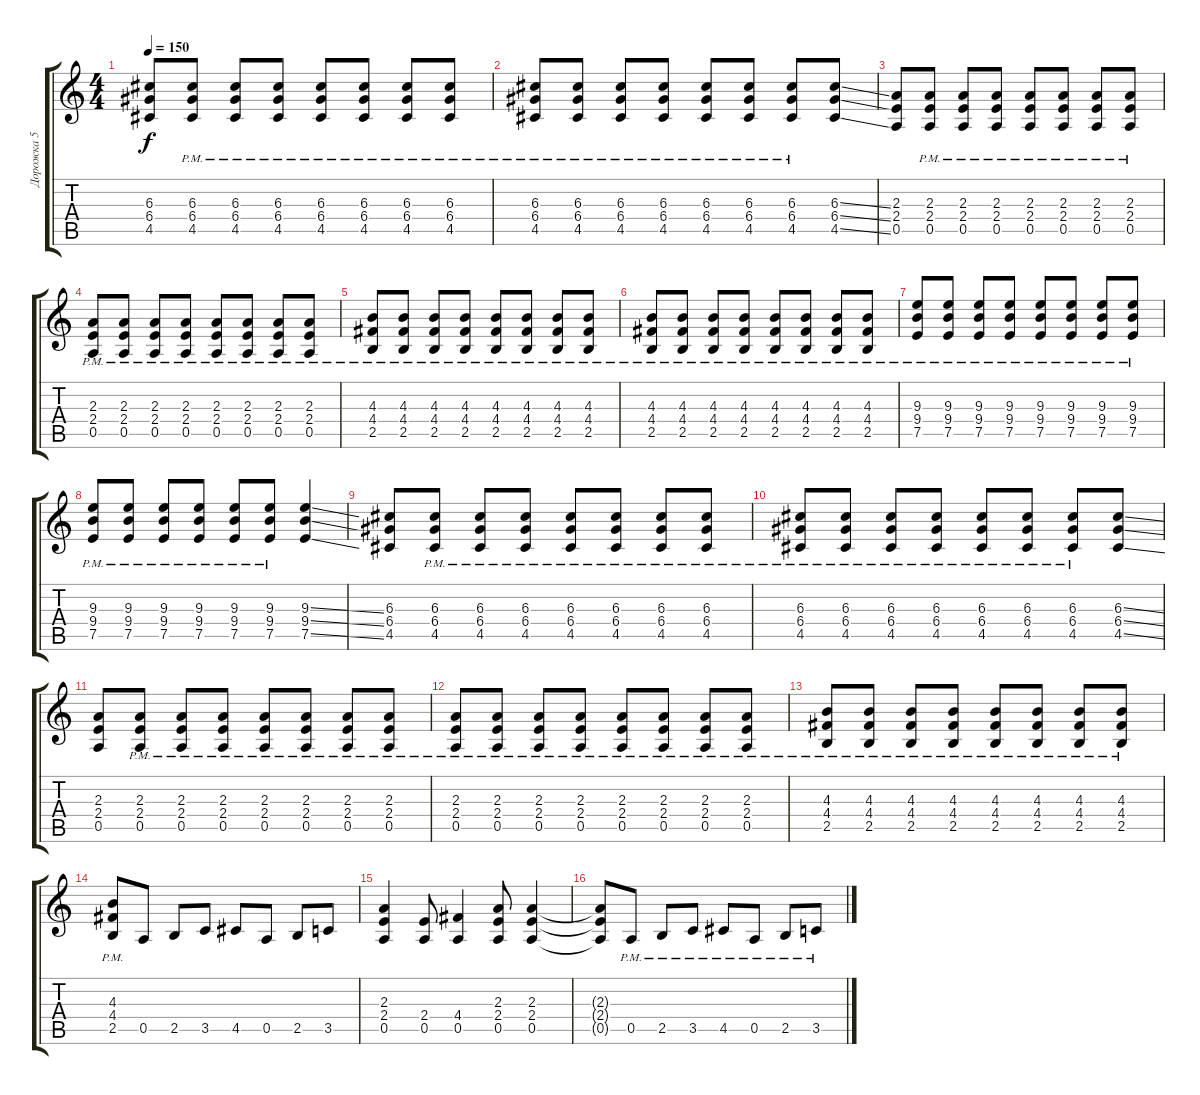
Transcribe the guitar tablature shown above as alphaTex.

\track ("Дорожка 5" "Дорожка 5") {instrument distortionguitar}
\staff {score tabs}
\tuning (E4 B3 G3 D3 A2 E2) {hide}
\ts (4 4)
\tempo 150
\clef g2
\ks c
(6.3 6.4 4.5).8{dy f} (6.3{pm} 6.4{pm} 4.5{pm}).8 (6.3{pm} 6.4{pm} 4.5{pm}).8 (6.3{pm} 6.4{pm} 4.5{pm}).8 (6.3{pm} 6.4{pm} 4.5{pm}).8 (6.3{pm} 6.4{pm} 4.5{pm}).8 (6.3{pm} 6.4{pm} 4.5{pm}).8 (6.3{pm} 6.4{pm} 4.5{pm}).8 |
(6.3{pm} 6.4{pm} 4.5{pm}).8 (6.3{pm} 6.4{pm} 4.5{pm}).8 (6.3{pm} 6.4{pm} 4.5{pm}).8 (6.3{pm} 6.4{pm} 4.5{pm}).8 (6.3{pm} 6.4{pm} 4.5{pm}).8 (6.3{pm} 6.4{pm} 4.5{pm}).8 (6.3{pm} 6.4{pm} 4.5{pm}).8 (6.3{ss} 6.4{ss} 4.5{ss}).8 |
(2.3 2.4 0.5).8 (2.3{pm} 2.4{pm} 0.5{pm}).8 (2.3{pm} 2.4{pm} 0.5{pm}).8 (2.3{pm} 2.4{pm} 0.5{pm}).8 (2.3{pm} 2.4{pm} 0.5{pm}).8 (2.3{pm} 2.4{pm} 0.5{pm}).8 (2.3{pm} 2.4{pm} 0.5{pm}).8 (2.3{pm} 2.4{pm} 0.5{pm}).8 |
(2.3{pm} 2.4{pm} 0.5{pm}).8 (2.3{pm} 2.4{pm} 0.5{pm}).8 (2.3{pm} 2.4{pm} 0.5{pm}).8 (2.3{pm} 2.4{pm} 0.5{pm}).8 (2.3{pm} 2.4{pm} 0.5{pm}).8 (2.3{pm} 2.4{pm} 0.5{pm}).8 (2.3{pm} 2.4{pm} 0.5{pm}).8 (2.3{pm} 2.4{pm} 0.5{pm}).8 |
(4.3{pm} 4.4{pm} 2.5{pm}).8 (4.3{pm} 4.4{pm} 2.5{pm}).8 (4.3{pm} 4.4{pm} 2.5{pm}).8 (4.3{pm} 4.4{pm} 2.5{pm}).8 (4.3{pm} 4.4{pm} 2.5{pm}).8 (4.3{pm} 4.4{pm} 2.5{pm}).8 (4.3{pm} 4.4{pm} 2.5{pm}).8 (4.3{pm} 4.4{pm} 2.5{pm}).8 |
(4.3{pm} 4.4{pm} 2.5{pm}).8 (4.3{pm} 4.4{pm} 2.5{pm}).8 (4.3{pm} 4.4{pm} 2.5{pm}).8 (4.3{pm} 4.4{pm} 2.5{pm}).8 (4.3{pm} 4.4{pm} 2.5{pm}).8 (4.3{pm} 4.4{pm} 2.5{pm}).8 (4.3{pm} 4.4{pm} 2.5{pm}).8 (4.3{pm} 4.4{pm} 2.5{pm}).8 |
(9.3{pm} 9.4{pm} 7.5{pm}).8 (9.3{pm} 9.4{pm} 7.5{pm}).8 (9.3{pm} 9.4{pm} 7.5{pm}).8 (9.3{pm} 9.4{pm} 7.5{pm}).8 (9.3{pm} 9.4{pm} 7.5{pm}).8 (9.3{pm} 9.4{pm} 7.5{pm}).8 (9.3{pm} 9.4{pm} 7.5{pm}).8 (9.3{pm} 9.4{pm} 7.5{pm}).8 |
(9.3{pm} 9.4{pm} 7.5{pm}).8 (9.3{pm} 9.4{pm} 7.5{pm}).8 (9.3{pm} 9.4{pm} 7.5{pm}).8 (9.3{pm} 9.4{pm} 7.5{pm}).8 (9.3{pm} 9.4{pm} 7.5{pm}).8 (9.3{pm} 9.4{pm} 7.5{pm}).8 (9.3{ss} 9.4{ss} 7.5{ss}).4 |
(6.3 6.4 4.5).8 (6.3{pm} 6.4{pm} 4.5{pm}).8 (6.3{pm} 6.4{pm} 4.5{pm}).8 (6.3{pm} 6.4{pm} 4.5{pm}).8 (6.3{pm} 6.4{pm} 4.5{pm}).8 (6.3{pm} 6.4{pm} 4.5{pm}).8 (6.3{pm} 6.4{pm} 4.5{pm}).8 (6.3{pm} 6.4{pm} 4.5{pm}).8 |
(6.3{pm} 6.4{pm} 4.5{pm}).8 (6.3{pm} 6.4{pm} 4.5{pm}).8 (6.3{pm} 6.4{pm} 4.5{pm}).8 (6.3{pm} 6.4{pm} 4.5{pm}).8 (6.3{pm} 6.4{pm} 4.5{pm}).8 (6.3{pm} 6.4{pm} 4.5{pm}).8 (6.3{pm} 6.4{pm} 4.5{pm}).8 (6.3{ss} 6.4{ss} 4.5{ss}).8 |
(2.3 2.4 0.5).8 (2.3{pm} 2.4{pm} 0.5{pm}).8 (2.3{pm} 2.4{pm} 0.5{pm}).8 (2.3{pm} 2.4{pm} 0.5{pm}).8 (2.3{pm} 2.4{pm} 0.5{pm}).8 (2.3{pm} 2.4{pm} 0.5{pm}).8 (2.3{pm} 2.4{pm} 0.5{pm}).8 (2.3{pm} 2.4{pm} 0.5{pm}).8 |
(2.3{pm} 2.4{pm} 0.5{pm}).8 (2.3{pm} 2.4{pm} 0.5{pm}).8 (2.3{pm} 2.4{pm} 0.5{pm}).8 (2.3{pm} 2.4{pm} 0.5{pm}).8 (2.3{pm} 2.4{pm} 0.5{pm}).8 (2.3{pm} 2.4{pm} 0.5{pm}).8 (2.3{pm} 2.4{pm} 0.5{pm}).8 (2.3{pm} 2.4{pm} 0.5{pm}).8 |
(4.3{pm} 4.4{pm} 2.5{pm}).8 (4.3{pm} 4.4{pm} 2.5{pm}).8 (4.3{pm} 4.4{pm} 2.5{pm}).8 (4.3{pm} 4.4{pm} 2.5{pm}).8 (4.3{pm} 4.4{pm} 2.5{pm}).8 (4.3{pm} 4.4{pm} 2.5{pm}).8 (4.3{pm} 4.4{pm} 2.5{pm}).8 (4.3{pm} 4.4{pm} 2.5{pm}).8 |
(4.3{pm} 4.4{pm} 2.5{pm}).8 0.5.8 2.5.8 3.5.8 4.5.8 0.5.8 2.5.8 3.5.8 |
(2.3 2.4 0.5).4 (2.4 0.5).8 (4.4 0.5).4 (2.3 2.4 0.5).8 (2.3 2.4 0.5).4 |
(2.3{t} 2.4{t} 0.5{t}).8 0.5{pm}.8 2.5{pm}.8 3.5{pm}.8 4.5{pm}.8 0.5{pm}.8 2.5{pm}.8 3.5{pm}.8
